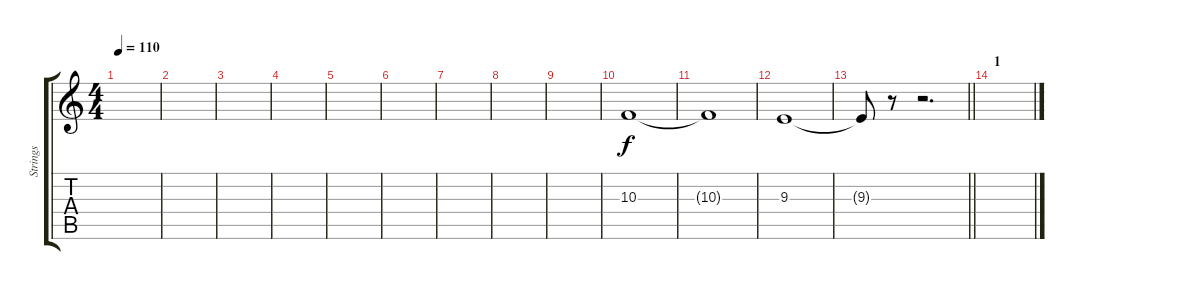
\track ("Strings" "Strings") {instrument fx7echoes}
\staff {score tabs}
\tuning (E4 B3 G3 D3 A2 E2) {hide}
\ts (4 4)
\tempo 110
\clef g2
\ks c
|
|
|
|
|
|
|
|
|
10.3.1 |
10.3{t}.1 |
9.3.1 |
\barLineRight lightlight
9.3{t}.8 r.8 r.2{d} |
\section ("" "1")
